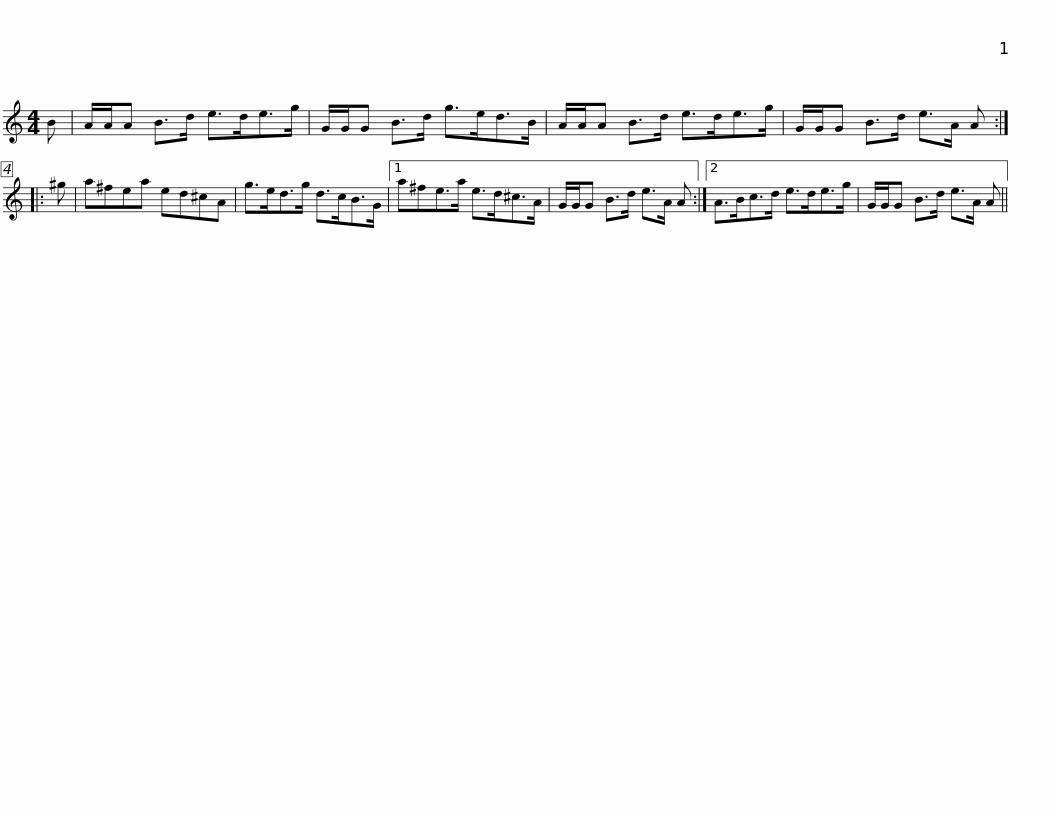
X:1
L:1/8
M:4/4
I:linebreak $
K:C
V:1 treble
V:1
 B | A/A/A B>d e>de>g | G/G/G B>d g>ed>B | A/A/A B>d e>de>g | G/G/G B>d e>A A :: %5
 ^g |$ a^fea ed^cA | g>ed>g d>cB>G |1 a^fe>a e>d^c>A | G/G/G B>d e>A A :|2$ %10
 A>Bc>d e>de>g | G/G/G B>d e>A A || %12
